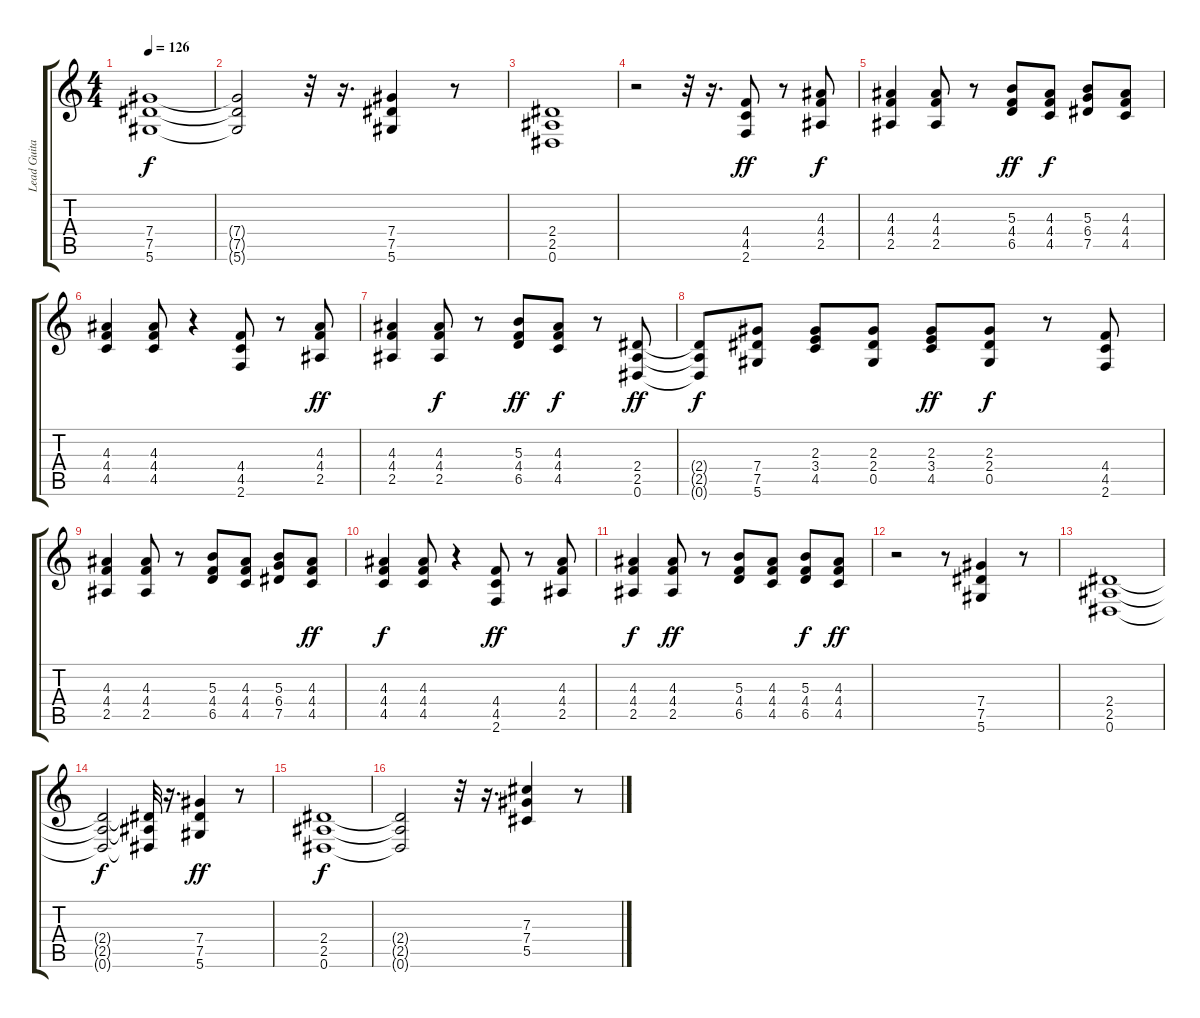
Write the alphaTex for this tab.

\track ("Lead Guitar" "Lead Guita") {instrument distortionguitar}
\staff {score tabs}
\tuning (Eb4 Bb3 Gb3 Db3 Ab2 Eb2) {hide}
\ts (4 4)
\tempo 126
\clef g2
\ks c
(7.4 7.5 5.6).1{dy f} |
(7.4{t} 7.5{t} 5.6{t}).2 r.32 r.16{d} (7.4 7.5 5.6).4 r.8 |
(2.4 2.5 0.6).1 |
r.2 r.32 r.16{d} (4.4 4.5 2.6).8{dy ff} r.8 (4.3 4.4 2.5).8{dy f} |
(4.3 4.4 2.5).4 (4.3 4.4 2.5).8 r.8 (5.3 4.4 6.5).8{dy ff} (4.3 4.4 4.5).8{dy f} (5.3 6.4 7.5).8 (4.3 4.4 4.5).8 |
(4.3 4.4 4.5).4 (4.3 4.4 4.5).8 r.4 (4.4 4.5 2.6).8 r.8 (4.3 4.4 2.5).8{dy ff} |
(4.3 4.4 2.5).4 (4.3 4.4 2.5).8{dy f} r.8 (5.3 4.4 6.5).8{dy ff} (4.3 4.4 4.5).8{dy f} r.8 (2.4 2.5 0.6).8{dy ff} |
(2.4{t} 2.5{t} 0.6{t}).8{dy f} (7.4 7.5 5.6).8 (2.3 3.4 4.5).8 (2.3 2.4 0.5).8 (2.3 3.4 4.5).8{dy ff} (2.3 2.4 0.5).8{dy f} r.8 (4.4 4.5 2.6).8 |
(4.3 4.4 2.5).4 (4.3 4.4 2.5).8 r.8 (5.3 4.4 6.5).8 (4.3 4.4 4.5).8 (5.3 6.4 7.5).8 (4.3 4.4 4.5).8{dy ff} |
(4.3 4.4 4.5).4{dy f} (4.3 4.4 4.5).8 r.4 (4.4 4.5 2.6).8{dy ff} r.8 (4.3 4.4 2.5).8 |
(4.3 4.4 2.5).4{dy f} (4.3 4.4 2.5).8{dy ff} r.8 (5.3 4.4 6.5).8 (4.3 4.4 4.5).8 (5.3 4.4 6.5).8{dy f} (4.3 4.4 4.5).8{dy ff} |
r.2 r.8 (7.4 7.5 5.6).4 r.8 |
(2.4 2.5 0.6).1 |
(2.4{t} 2.5{t} 0.6{t}).2{dy f} (2.4{t} 2.5{t} 0.6{t}).32 r.16{d} (7.4 7.5 5.6).4{dy ff} r.8 |
(2.4 2.5 0.6).1{dy f} |
(2.4{t} 2.5{t} 0.6{t}).2 r.32 r.16{d} (7.3 7.4 5.5).4 r.8
